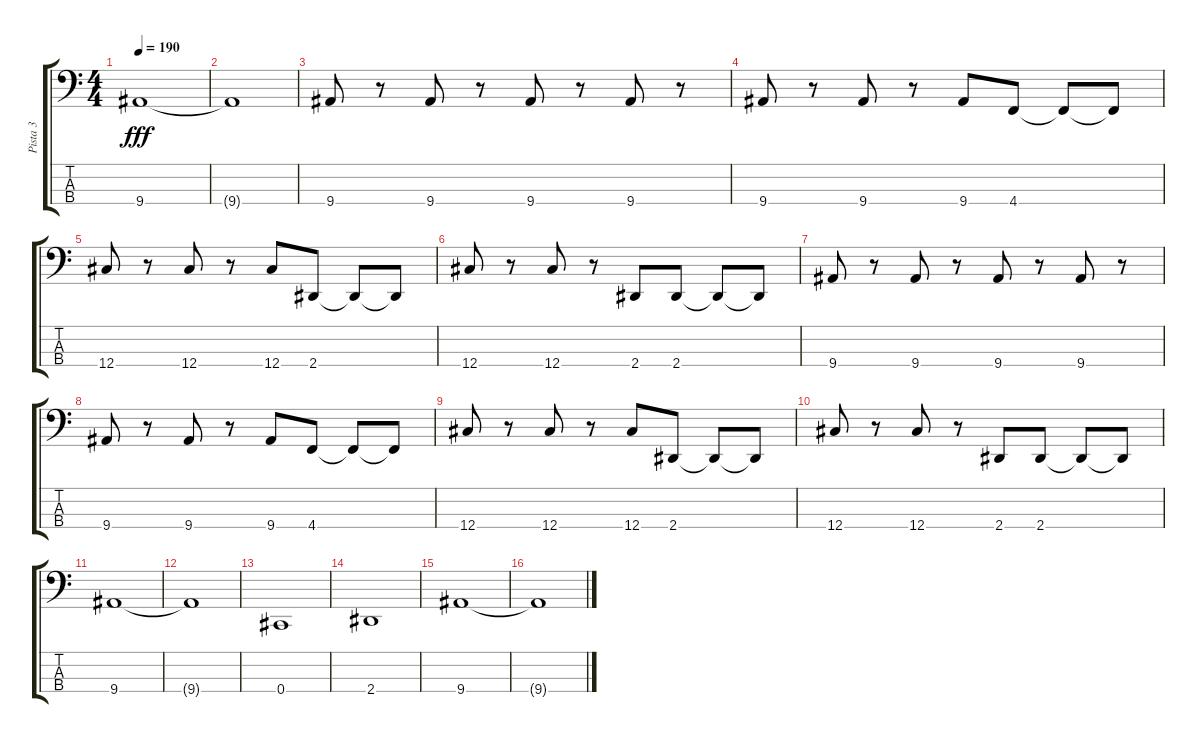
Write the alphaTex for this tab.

\track ("Pista 3" "Pista 3") {instrument electricbassfinger}
\staff {score tabs}
\tuning (Gb2 Db2 Ab1 Db1) {hide}
\ts (4 4)
\tempo 190
\clef f4
\ks c
9.4.1{dy fff} |
9.4{t}.1 |
9.4.8 r.8 9.4.8 r.8 9.4.8 r.8 9.4.8 r.8 |
9.4.8 r.8 9.4.8 r.8 9.4.8 4.4.8 4.4{t}.8 4.4{t}.8 |
12.4.8 r.8 12.4.8 r.8 12.4.8 2.4.8 2.4{t}.8 2.4{t}.8 |
12.4.8 r.8 12.4.8 r.8 2.4.8 2.4.8 2.4{t}.8 2.4{t}.8 |
9.4.8 r.8 9.4.8 r.8 9.4.8 r.8 9.4.8 r.8 |
9.4.8 r.8 9.4.8 r.8 9.4.8 4.4.8 4.4{t}.8 4.4{t}.8 |
12.4.8 r.8 12.4.8 r.8 12.4.8 2.4.8 2.4{t}.8 2.4{t}.8 |
12.4.8 r.8 12.4.8 r.8 2.4.8 2.4.8 2.4{t}.8 2.4{t}.8 |
9.4.1 |
9.4{t}.1 |
0.4.1 |
2.4.1 |
9.4.1 |
9.4{t}.1
